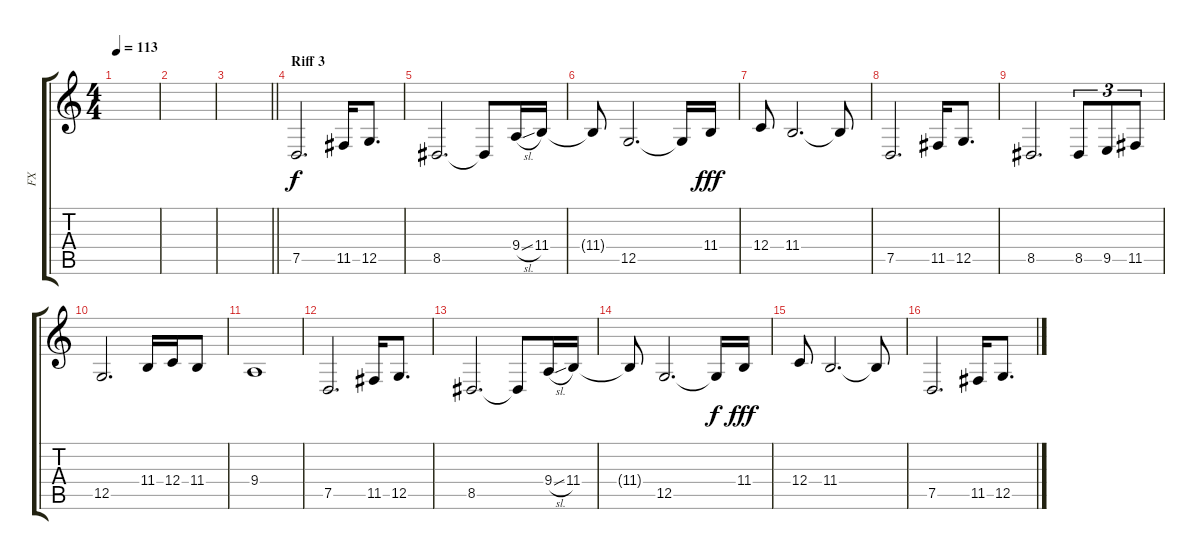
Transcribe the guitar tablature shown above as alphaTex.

\track ("FX" "FX") {instrument fx4atmosphere}
\staff {score tabs}
\tuning (D4 A3 F3 C3 G2 D2) {hide}
\ts (4 4)
\tempo 113
\clef g2
\ks c
|
|
\barLineRight lightlight
|
\section ("" "Riff 3")
7.5.2{d} 11.5.16 12.5.8{d} |
8.5.2{d} 8.5{t}.8 9.4{sl}.16 11.4.16 |
11.4{t}.8 12.5.2{d} 12.5{t}.16{dy f} 11.4.16{dy fff} |
12.4.8 11.4.2{d} 11.4{t}.8 |
7.5.2{d} 11.5.16 12.5.8{d} |
8.5.2{d} 8.5.8{tu (3 2)} 9.5.8{tu (3 2)} 11.5.8{tu (3 2)} |
12.5.2{d} 11.4.16 12.4.16 11.4.8 |
9.4.1 |
7.5.2{d} 11.5.16 12.5.8{d} |
8.5.2{d} 8.5{t}.8 9.4{sl}.16 11.4.16 |
11.4{t}.8 12.5.2{d} 12.5{t}.16{dy f} 11.4.16{dy fff} |
12.4.8 11.4.2{d} 11.4{t}.8 |
7.5.2{d} 11.5.16 12.5.8{d}
